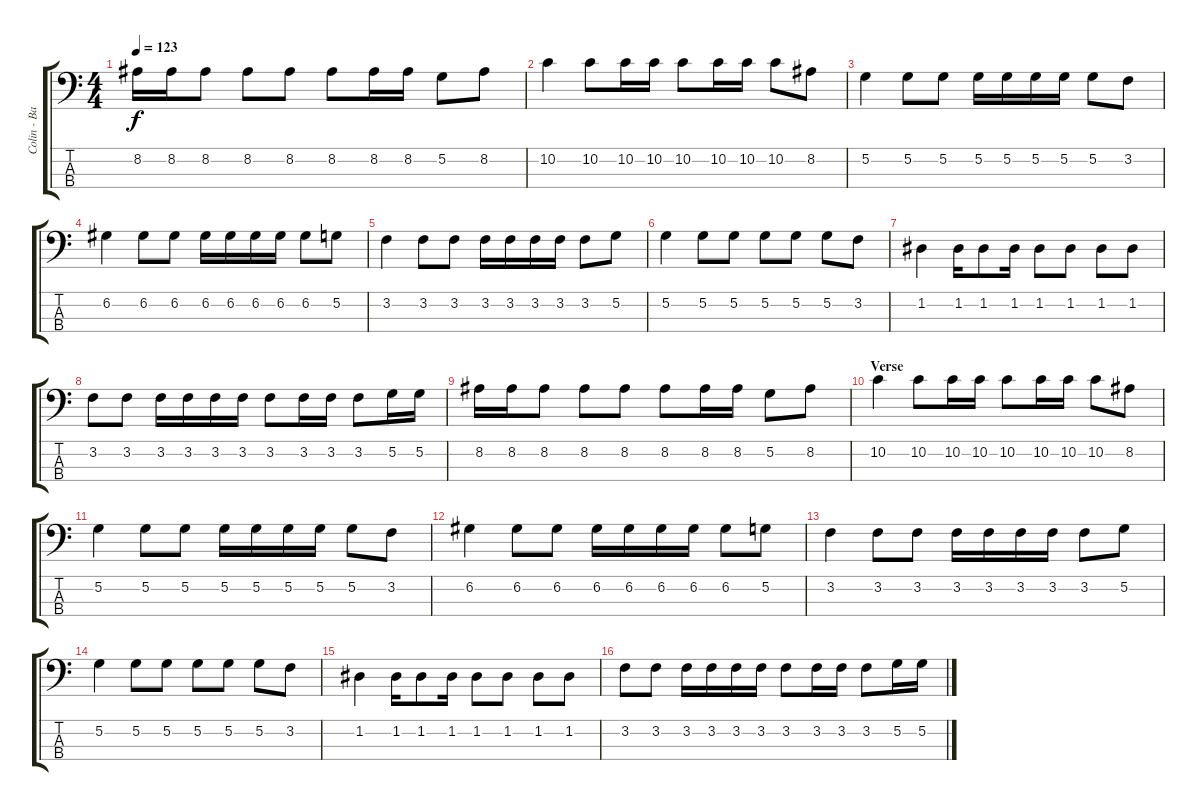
\track ("Colin - Bass" "Colin - Ba") {instrument electricbasspick}
\staff {score tabs}
\tuning (G2 D2 A1 E1) {hide}
\ts (4 4)
\tempo 123
\clef f4
\ks c
8.2.16{dy f} 8.2.16 8.2.8 8.2.8 8.2.8 8.2.8 8.2.16 8.2.16 5.2.8 8.2.8 |
10.2.4 10.2.8 10.2.16 10.2.16 10.2.8 10.2.16 10.2.16 10.2.8 8.2.8 |
5.2.4 5.2.8 5.2.8 5.2.16 5.2.16 5.2.16 5.2.16 5.2.8 3.2.8 |
6.2.4 6.2.8 6.2.8 6.2.16 6.2.16 6.2.16 6.2.16 6.2.8 5.2.8 |
3.2.4 3.2.8 3.2.8 3.2.16 3.2.16 3.2.16 3.2.16 3.2.8 5.2.8 |
5.2.4 5.2.8 5.2.8 5.2.8 5.2.8 5.2.8 3.2.8 |
1.2.4 1.2.16 1.2.8 1.2.16 1.2.8 1.2.8 1.2.8 1.2.8 |
3.2.8 3.2.8 3.2.16 3.2.16 3.2.16 3.2.16 3.2.8 3.2.16 3.2.16 3.2.8 5.2.16 5.2.16 |
8.2.16 8.2.16 8.2.8 8.2.8 8.2.8 8.2.8 8.2.16 8.2.16 5.2.8 8.2.8 |
\section ("" "Verse")
10.2.4 10.2.8 10.2.16 10.2.16 10.2.8 10.2.16 10.2.16 10.2.8 8.2.8 |
5.2.4 5.2.8 5.2.8 5.2.16 5.2.16 5.2.16 5.2.16 5.2.8 3.2.8 |
6.2.4 6.2.8 6.2.8 6.2.16 6.2.16 6.2.16 6.2.16 6.2.8 5.2.8 |
3.2.4 3.2.8 3.2.8 3.2.16 3.2.16 3.2.16 3.2.16 3.2.8 5.2.8 |
5.2.4 5.2.8 5.2.8 5.2.8 5.2.8 5.2.8 3.2.8 |
1.2.4 1.2.16 1.2.8 1.2.16 1.2.8 1.2.8 1.2.8 1.2.8 |
3.2.8 3.2.8 3.2.16 3.2.16 3.2.16 3.2.16 3.2.8 3.2.16 3.2.16 3.2.8 5.2.16 5.2.16
